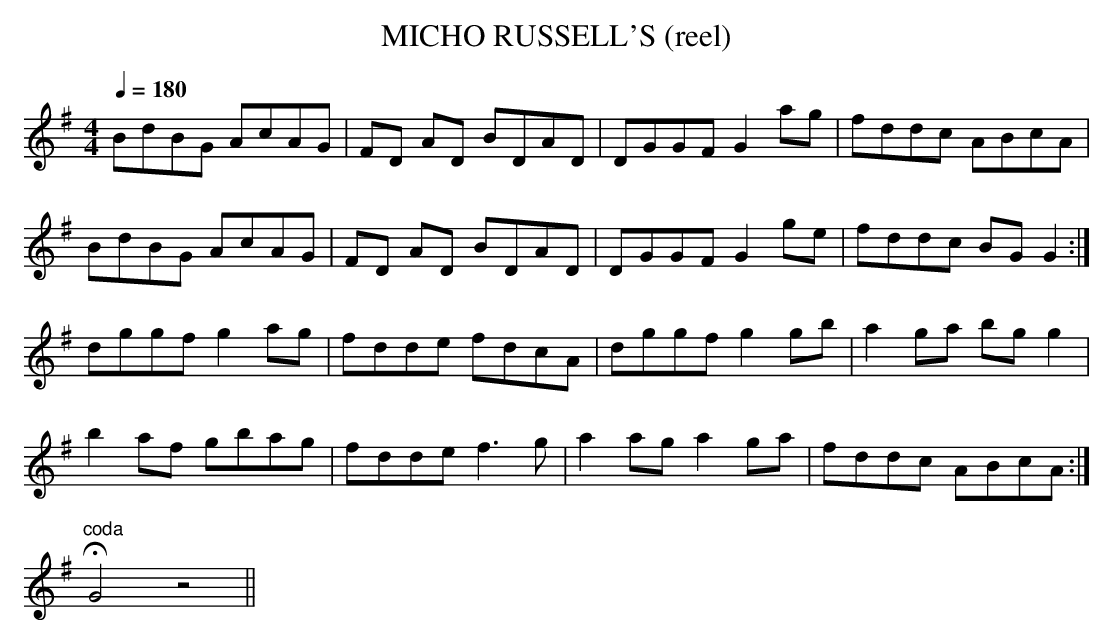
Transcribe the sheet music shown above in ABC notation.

X:1
T:MICHO RUSSELL'S (reel)
Q:1/4=180
M:4/4
L:1/8
K:G
BdBG AcAG|FD AD BDAD|DGGF G2 ag|fddc ABcA|
BdBG AcAG|FD AD BDAD|DGGF G2 ge|fddc BG G2 :|
dggf g2 ag|fdde fdcA|dggf g2 gb|a2 ga bg g2|
b2 af gbag|fdde f3g|a2 ag a2 ga|fddc ABcA :|
"^coda"HG4z4||
